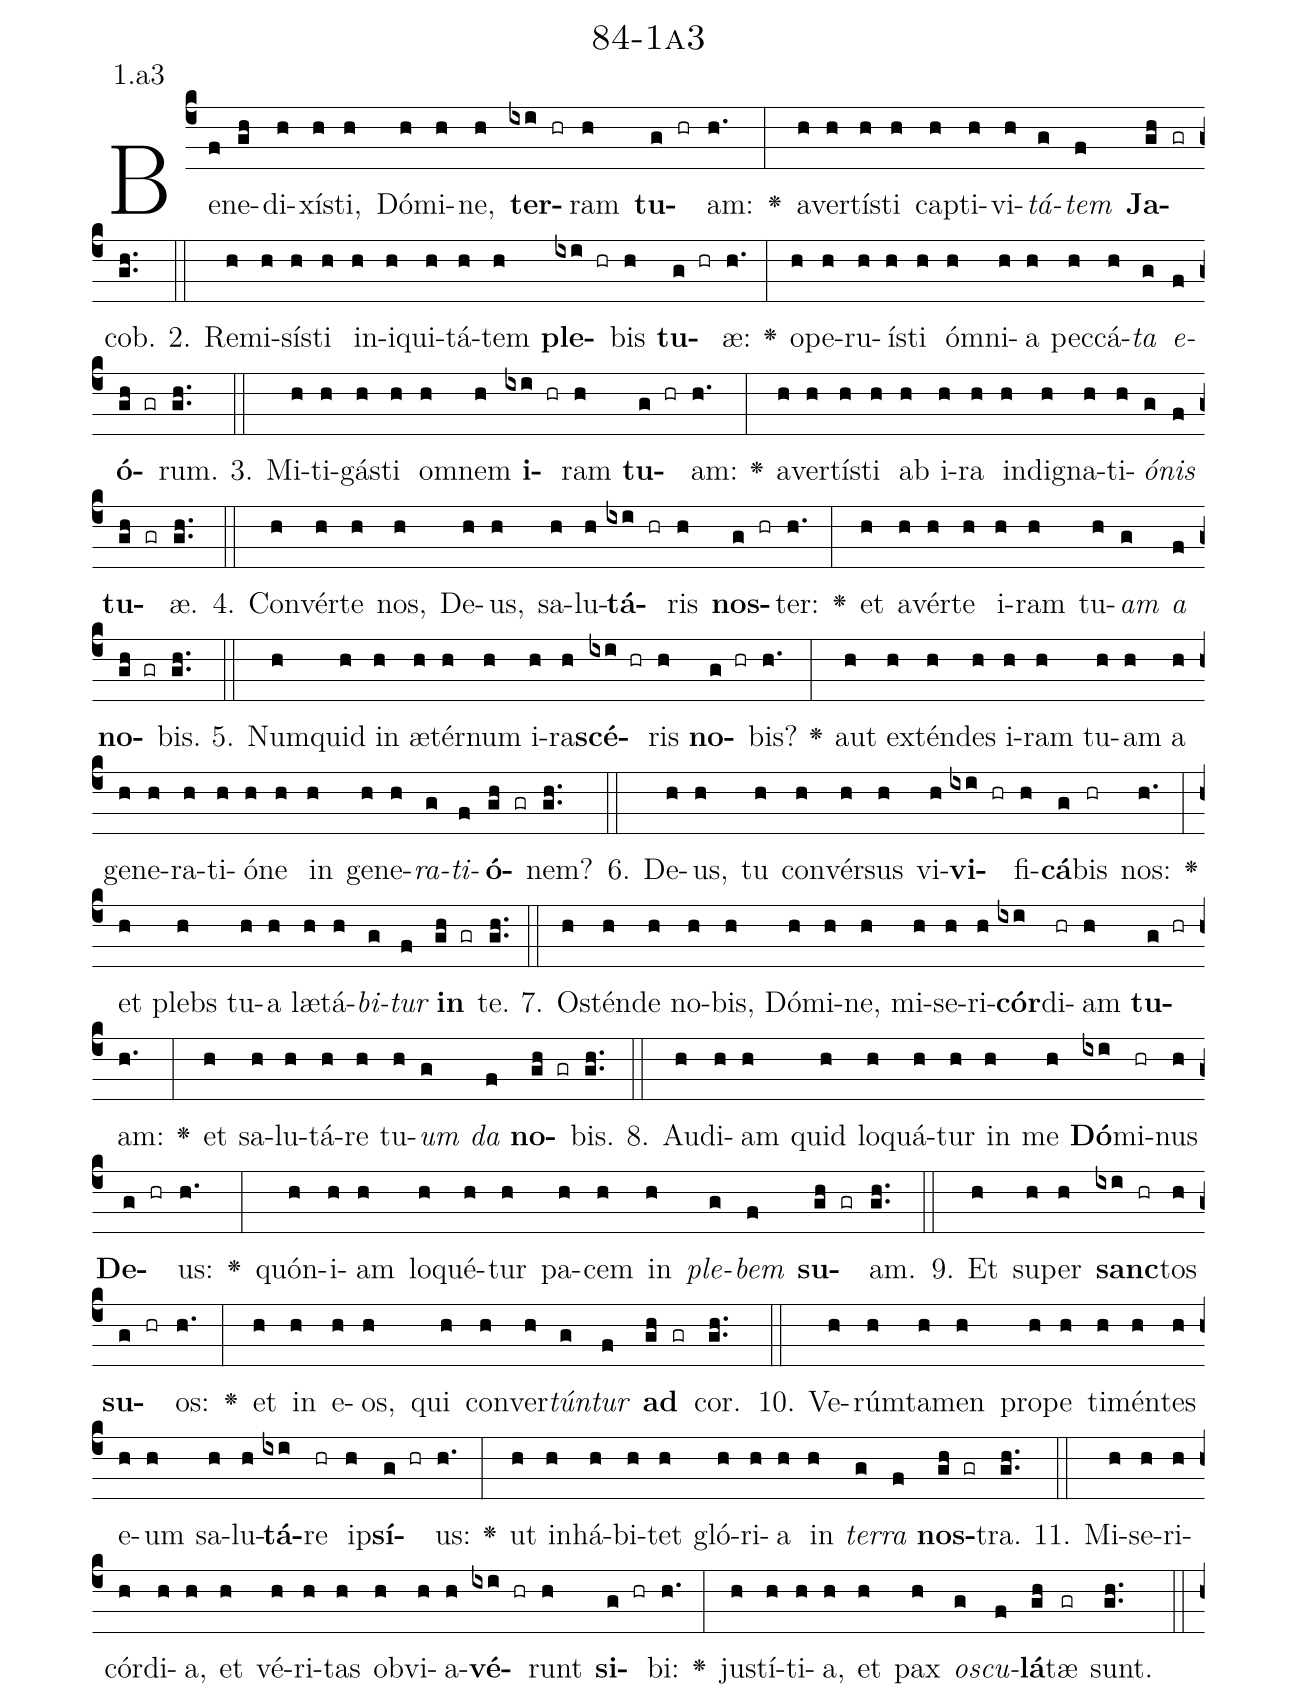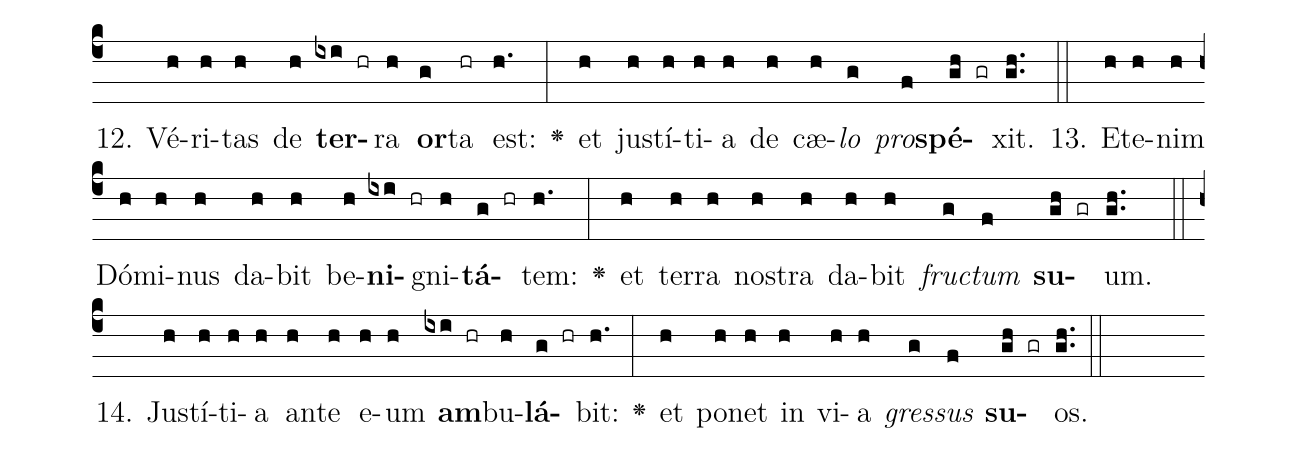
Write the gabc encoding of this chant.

name: 84-1a3;
annotation: 1.a3;
%%
(c4)Be(f)ne(gh)di(h)xís(h)ti,(h) Dó(h)mi(h)ne,(h) <b>ter</b>(ixi hr)ram(h) <b>tu</b>(g hr)am:(h.) <v>\greheightstar</v>(:) a(h)ver(h)tís(h)ti(h) cap(h)ti(h)vi(h)<i>tá</i>(g)<i>tem</i>(f) <b>Ja</b>(gh gr)cob.(gh..) (::)
2. Re(h)mi(h)sís(h)ti(h) in(h)i(h)qui(h)tá(h)tem(h) <b>ple</b>(ixi hr)bis(h) <b>tu</b>(g hr)æ:(h.) <v>\greheightstar</v>(:) o(h)pe(h)ru(h)ís(h)ti(h) óm(h)ni(h)a(h) pec(h)cá(h)<i>ta</i>(g) <i>e</i>(f)<b>ó</b>(gh gr)rum.(gh..) (::)
3. Mi(h)ti(h)gás(h)ti(h) om(h)nem(h) <b>i</b>(ixi hr)ram(h) <b>tu</b>(g hr)am:(h.) <v>\greheightstar</v>(:) a(h)ver(h)tís(h)ti(h) ab(h) i(h)ra(h) in(h)di(h)gna(h)ti(h)<i>ó</i>(g)<i>nis</i>(f) <b>tu</b>(gh gr)æ.(gh..) (::)
4. Con(h)vér(h)te(h) nos,(h) De(h)us,(h) sa(h)lu(h)<b>tá</b>(ixi hr)ris(h) <b>nos</b>(g hr)ter:(h.) <v>\greheightstar</v>(:) et(h) a(h)vér(h)te(h) i(h)ram(h) tu(h)<i>am</i>(g) <i>a</i>(f) <b>no</b>(gh gr)bis.(gh..) (::)
5. Num(h)quid(h) in(h) æ(h)tér(h)num(h) i(h)ra(h)<b>scé</b>(ixi hr)ris(h) <b>no</b>(g hr)bis?(h.) <v>\greheightstar</v>(:) aut(h) ex(h)tén(h)des(h) i(h)ram(h) tu(h)am(h) a(h) ge(h)ne(h)ra(h)ti(h)ó(h)ne(h) in(h) ge(h)ne(h)<i>ra</i>(g)<i>ti</i>(f)<b>ó</b>(gh gr)nem?(gh..) (::)
6. De(h)us,(h) tu(h) con(h)vér(h)sus(h) vi(h)<b>vi</b>(ixi hr)fi(h)<b>cá</b>(g)bis(hr) nos:(h.) <v>\greheightstar</v>(:) et(h) plebs(h) tu(h)a(h) læ(h)tá(h)<i>bi</i>(g)<i>tur</i>(f) <b>in</b>(gh gr) te.(gh..) (::)
7. Os(h)tén(h)de(h) no(h)bis,(h) Dó(h)mi(h)ne,(h) mi(h)se(h)ri(h)<b>cór</b>(ixi)di(hr)am(h) <b>tu</b>(g hr)am:(h.) <v>\greheightstar</v>(:) et(h) sa(h)lu(h)tá(h)re(h) tu(h)<i>um</i>(g) <i>da</i>(f) <b>no</b>(gh gr)bis.(gh..) (::)
8. Au(h)di(h)am(h) quid(h) lo(h)quá(h)tur(h) in(h) me(h) <b>Dó</b>(ixi)mi(hr)nus(h) <b>De</b>(g hr)us:(h.) <v>\greheightstar</v>(:) quón(h)i(h)am(h) lo(h)qué(h)tur(h) pa(h)cem(h) in(h) <i>ple</i>(g)<i>bem</i>(f) <b>su</b>(gh gr)am.(gh..) (::)
9. Et(h) su(h)per(h) <b>sanc</b>(ixi hr)tos(h) <b>su</b>(g hr)os:(h.) <v>\greheightstar</v>(:) et(h) in(h) e(h)os,(h) qui(h) con(h)ver(h)<i>tún</i>(g)<i>tur</i>(f) <b>ad</b>(gh gr) cor.(gh..) (::)
10. Ve(h)rúm(h)ta(h)men(h) pro(h)pe(h) ti(h)mén(h)tes(h) e(h)um(h) sa(h)lu(h)<b>tá</b>(ixi)re(hr) ip(h)<b>sí</b>(g hr)us:(h.) <v>\greheightstar</v>(:) ut(h) in(h)há(h)bi(h)tet(h) gló(h)ri(h)a(h) in(h) <i>ter</i>(g)<i>ra</i>(f) <b>nos</b>(gh gr)tra.(gh..) (::)
11. Mi(h)se(h)ri(h)cór(h)di(h)a,(h) et(h) vé(h)ri(h)tas(h) ob(h)vi(h)a(h)<b>vé</b>(ixi hr)runt(h) <b>si</b>(g hr)bi:(h.) <v>\greheightstar</v>(:) jus(h)tí(h)ti(h)a,(h) et(h) pax(h) <i>os</i>(g)<i>cu</i>(f)<b>lá</b>(gh)tæ(gr) sunt.(gh..) (::)
12. Vé(h)ri(h)tas(h) de(h) <b>ter</b>(ixi hr)ra(h) <b>or</b>(g)ta(hr) est:(h.) <v>\greheightstar</v>(:) et(h) jus(h)tí(h)ti(h)a(h) de(h) cæ(h)<i>lo</i>(g) <i>pro</i>(f)<b>spé</b>(gh gr)xit.(gh..) (::)
13. Et(h)e(h)nim(h) Dó(h)mi(h)nus(h) da(h)bit(h) be(h)<b>ni</b>(ixi hr)gni(h)<b>tá</b>(g hr)tem:(h.) <v>\greheightstar</v>(:) et(h) ter(h)ra(h) nos(h)tra(h) da(h)bit(h) <i>fruc</i>(g)<i>tum</i>(f) <b>su</b>(gh gr)um.(gh..) (::)
14. Jus(h)tí(h)ti(h)a(h) an(h)te(h) e(h)um(h) <b>am</b>(ixi hr)bu(h)<b>lá</b>(g hr)bit:(h.) <v>\greheightstar</v>(:) et(h) po(h)net(h) in(h) vi(h)a(h) <i>gres</i>(g)<i>sus</i>(f) <b>su</b>(gh gr)os.(gh..) (::)
